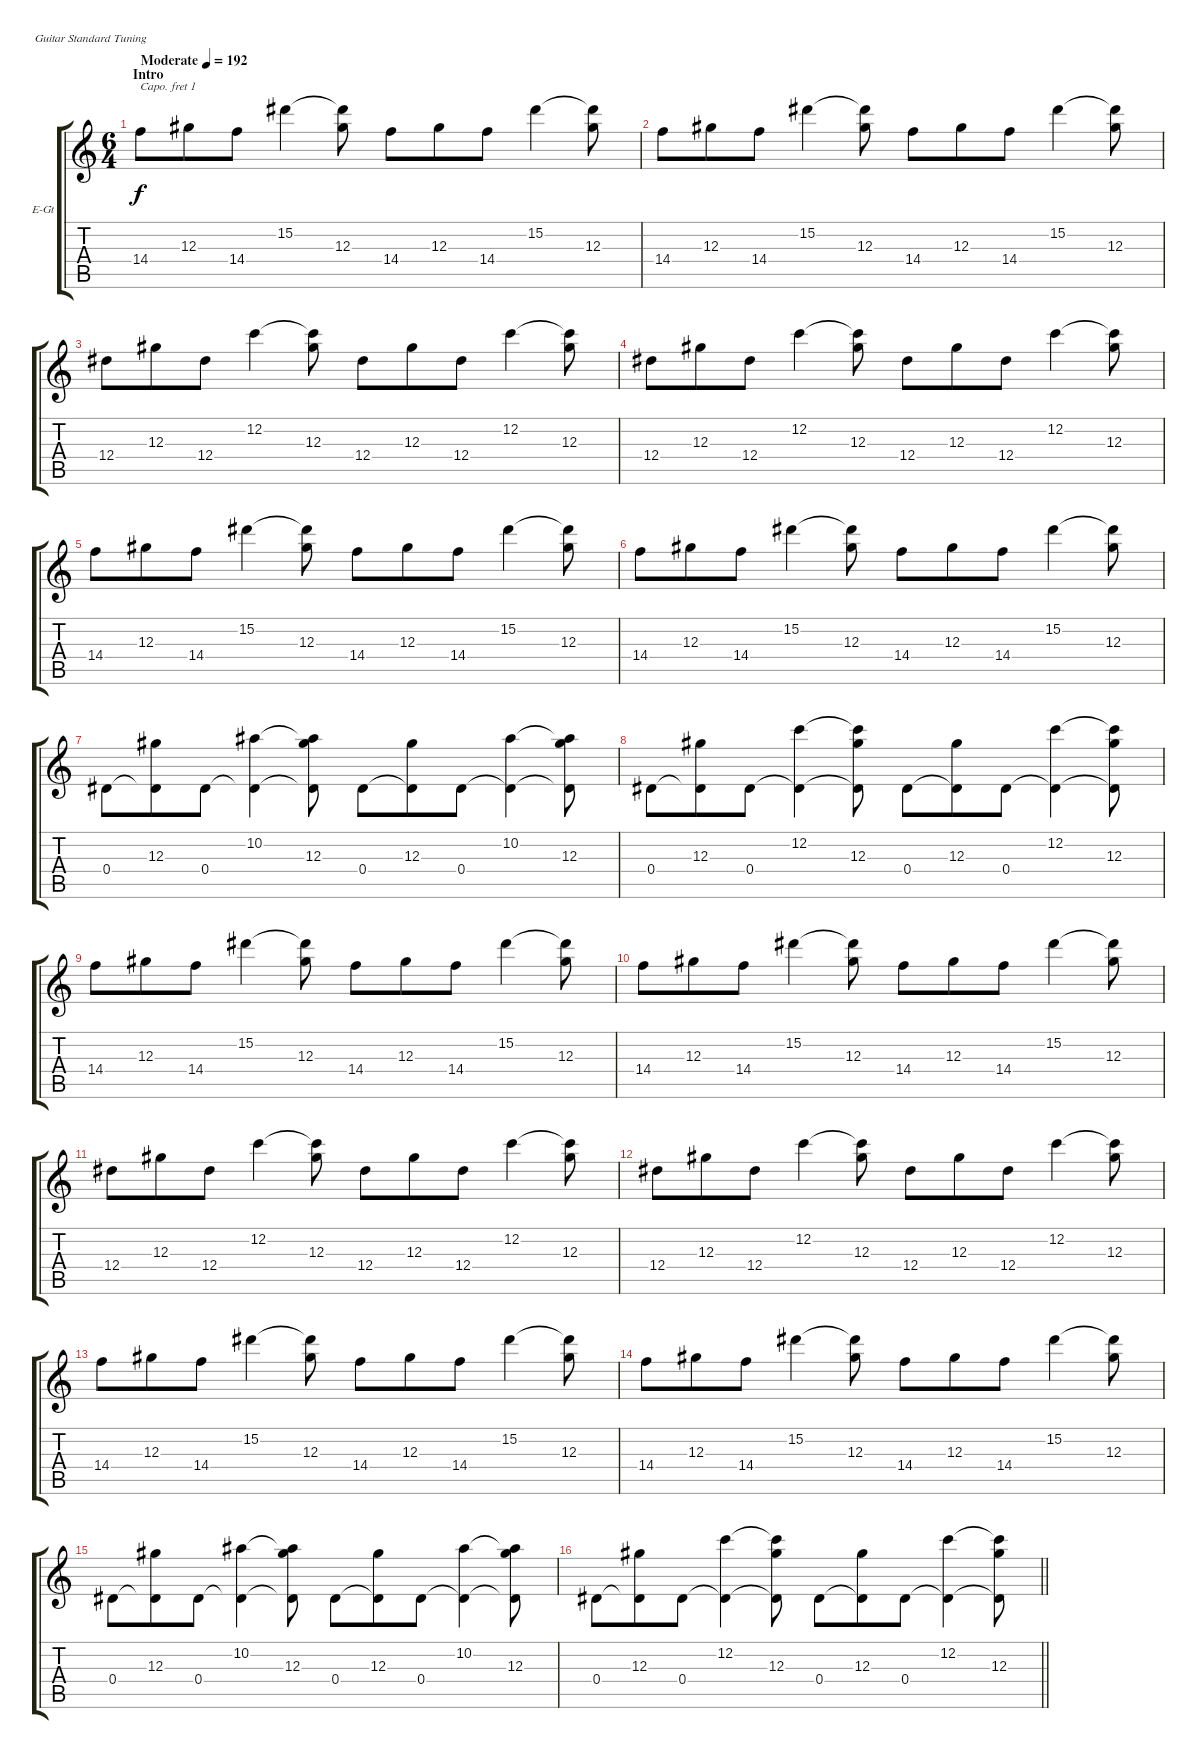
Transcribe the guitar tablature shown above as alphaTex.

\bracketExtendMode groupsimilarinstruments
\firstSystemTrackNameOrientation horizontal
\otherSystemsTrackNameOrientation horizontal
\track ("Guitar 1" "E-Gt") {instrument distortionguitar}
\staff {score tabs}
\capo 1
\tuning (E4 B3 G3 D3 A2 E2)
\ts (6 4)
\beaming (8 6 6)
\section ("" "Intro")
\tempo (192 "Moderate")
\clef g2
\ks c
14.4.8{dy f instrument distortionguitar} 12.3.8 14.4.8 15.2.4 (12.3 15.2{t}).8 14.4.8 12.3.8 14.4.8 15.2.4 (12.3 15.2{t}).8 |
14.4.8 12.3.8 14.4.8 15.2.4 (12.3 15.2{t}).8 14.4.8 12.3.8 14.4.8 15.2.4 (12.3 15.2{t}).8 |
12.4.8 12.3.8 12.4.8 12.2.4 (12.3 12.2{t}).8 12.4.8 12.3.8 12.4.8 12.2.4 (12.3 12.2{t}).8 |
12.4.8 12.3.8 12.4.8 12.2.4 (12.3 12.2{t}).8 12.4.8 12.3.8 12.4.8 12.2.4 (12.3 12.2{t}).8 |
14.4.8 12.3.8 14.4.8 15.2.4 (12.3 15.2{t}).8 14.4.8 12.3.8 14.4.8 15.2.4 (12.3 15.2{t}).8 |
14.4.8 12.3.8 14.4.8 15.2.4 (12.3 15.2{t}).8 14.4.8 12.3.8 14.4.8 15.2.4 (12.3 15.2{t}).8 |
0.4.8 (12.3 0.4{t}).8 0.4.8 (10.2 0.4{t}).4 (12.3 10.2{t} 0.4{t}).8 0.4.8 (12.3 0.4{t}).8 0.4.8 (10.2 0.4{t}).4 (12.3 10.2{t} 0.4{t}).8 |
0.4.8 (12.3 0.4{t}).8 0.4.8 (12.2 0.4{t}).4 (12.3 12.2{t} 0.4{t}).8 0.4.8 (12.3 0.4{t}).8 0.4.8 (12.2 0.4{t}).4 (12.3 12.2{t} 0.4{t}).8 |
14.4.8 12.3.8 14.4.8 15.2.4 (12.3 15.2{t}).8 14.4.8 12.3.8 14.4.8 15.2.4 (12.3 15.2{t}).8 |
14.4.8 12.3.8 14.4.8 15.2.4 (12.3 15.2{t}).8 14.4.8 12.3.8 14.4.8 15.2.4 (12.3 15.2{t}).8 |
12.4.8 12.3.8 12.4.8 12.2.4 (12.3 12.2{t}).8 12.4.8 12.3.8 12.4.8 12.2.4 (12.3 12.2{t}).8 |
12.4.8 12.3.8 12.4.8 12.2.4 (12.3 12.2{t}).8 12.4.8 12.3.8 12.4.8 12.2.4 (12.3 12.2{t}).8 |
14.4.8 12.3.8 14.4.8 15.2.4 (12.3 15.2{t}).8 14.4.8 12.3.8 14.4.8 15.2.4 (12.3 15.2{t}).8 |
14.4.8 12.3.8 14.4.8 15.2.4 (12.3 15.2{t}).8 14.4.8 12.3.8 14.4.8 15.2.4 (12.3 15.2{t}).8 |
0.4.8 (12.3 0.4{t}).8 0.4.8 (10.2 0.4{t}).4 (12.3 10.2{t} 0.4{t}).8 0.4.8 (12.3 0.4{t}).8 0.4.8 (10.2 0.4{t}).4 (12.3 10.2{t} 0.4{t}).8 |
\barLineRight lightlight
0.4.8 (12.3 0.4{t}).8 0.4.8 (12.2 0.4{t}).4 (12.3 12.2{t} 0.4{t}).8 0.4.8 (12.3 0.4{t}).8 0.4.8 (12.2 0.4{t}).4 (12.3 12.2{t} 0.4{t}).8
